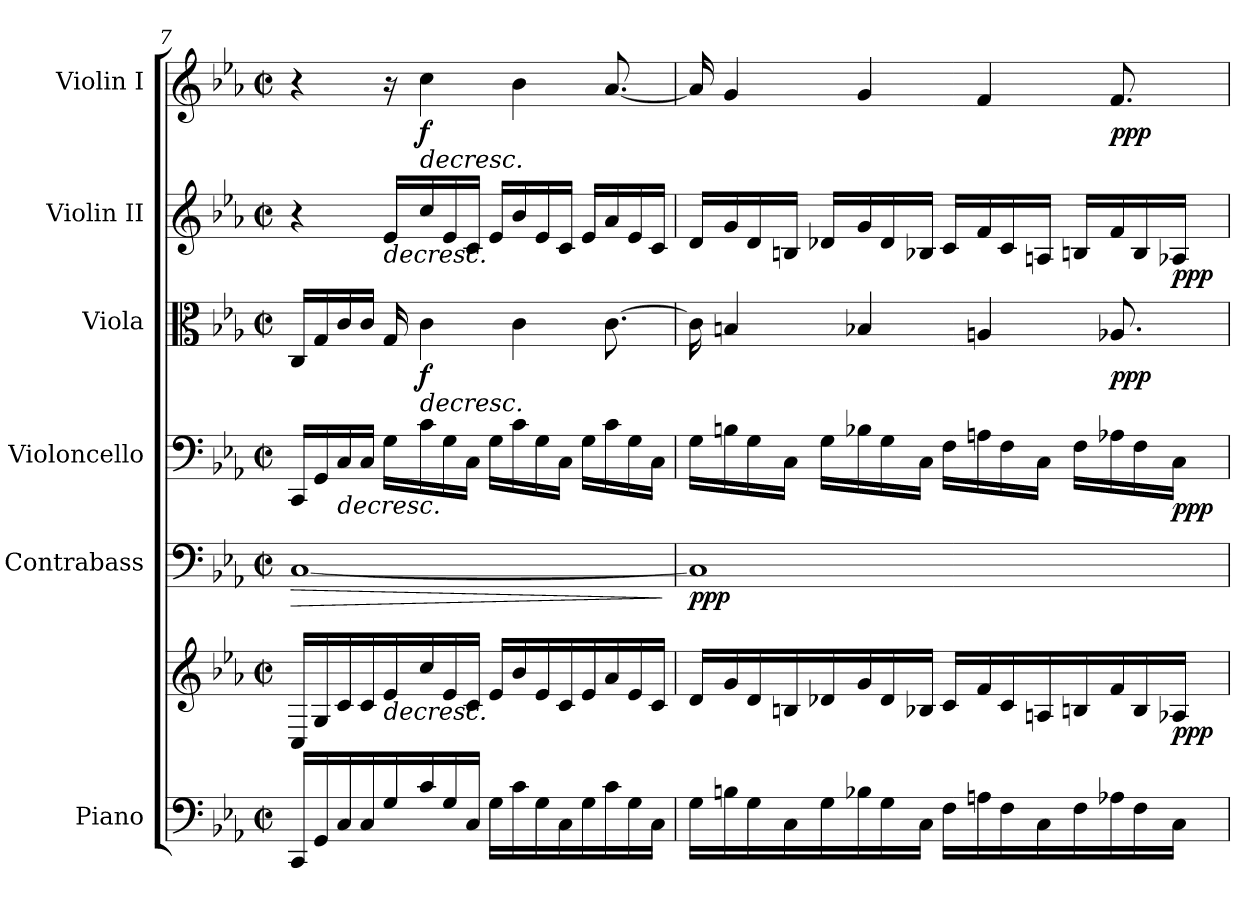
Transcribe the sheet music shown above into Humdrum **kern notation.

**kern	**kern	**dynam	**kern	**dynam	**kern	**dynam	**kern	**dynam	**kern	**dynam	**kern	**dynam
*part6	*part6	*part6	*part5	*part5	*part4	*part4	*part3	*part3	*part2	*part2	*part1	*part1
*staff7	*staff6	*staff6/7	*staff5	*staff5	*staff4	*staff4	*staff3	*staff3	*staff2	*staff2	*staff1	*staff1
*I"Piano	*	*	*I"Contrabass	*	*I"Violoncello	*	*I"Viola	*	*I"Violin II	*	*I"Violin I	*
*I'Pno.	*	*	*I'Cb.	*	*I'Vc.	*	*I'Vla.	*	*I'Vln. II	*	*I'Vln. I	*
!!LO:PB:g=z
*clefF4	*clefG2	*	*clefF4	*	*clefF4	*	*clefC3	*	*clefG2	*	*clefG2	*
*	*	*	*ITrd7c12	*	*	*	*	*	*	*	*	*
*k[b-e-a-]	*k[b-e-a-]	*	*k[b-e-a-]	*	*k[b-e-a-]	*	*k[b-e-a-]	*	*k[b-e-a-]	*	*k[b-e-a-]	*
*M2/2	*M2/2	*	*M2/2	*	*M2/2	*	*M2/2	*	*M2/2	*	*M2/2	*
*met(c|)	*met(c|)	*	*met(c|)	*	*met(c|)	*	*met(c|)	*	*met(c|)	*	*met(c|)	*
=7	=7	=7	=7	=7	=7	=7	=7	=7	=7	=7	=7	=7
!	!	!	!	!LO:HP:b	!	!	!	!	!	!	!	!
16CC/LL	16C/LL	.	[1CC	>	16CC/LL	.	16C/LL	.	4r	.	4r	.
16GG/	16G/	.	.	.	16GG/	.	16G/	.	.	.	.	.
!	!	!	!	!	!	!LO:HP:b	!	!	!	!	!	!
16C/	16c/	.	.	.	16C/	>	16c/	.	.	.	.	.
16C/	16c/	.	.	.	16C/JJ	.	16c/JJ	.	.	.	.	.
!	!	!LO:HP:b	!	!	!	!	!	!	!	!LO:HP:b	!	!
16G/	16e-/	>	.	.	16G\LL	.	16G/	.	16e-/LL	>	16r	.
!	!	!	!	!	!	!	!	!LO:HP:b	!	!	!	!LO:HP:b
!	!	!	!	!	!	!	!	!LO:DY:n=1:b	!	!	!	!LO:DY:n=1:b
16c/	16cc/	.	.	.	16c\	.	4c\	> f	16cc/	.	4cc\	> f
16G/	16e-/	.	.	.	16G\	.	.	.	16e-/	.	.	.
16C/JJ	16c/JJ	.	.	.	16C\JJ	.	.	.	16c/JJ	.	.	.
16G\LL	16e-/LL	.	.	.	16G\LL	.	.	.	16e-/LL	.	.	.
16c\	16b-/	.	.	.	16c\	.	4c\	.	16b-/	.	4b-\	.
16G\	16e-/	.	.	.	16G\	.	.	.	16e-/	.	.	.
16C\	16c/	.	.	.	16C\JJ	.	.	.	16c/JJ	.	.	.
16G\	16e-/	.	.	.	16G\LL	.	.	.	16e-/LL	.	.	.
16c\	16a-/	.	.	.	16c\	.	[8.c\	.	16a-/	.	[8.a-/	.
16G\	16e-/	.	.	.	16G\	.	.	.	16e-/	.	.	.
16C\JJ	16c/JJ	.	.	.	16C\JJ	.	.	.	16c/JJ	.	.	.
.	.	.	.	]	.	.	.	.	.	.	.	.
=8	=8	=8	=8	=8	=8	=8	=8	=8	=8	=8	=8	=8
!	!	!	!	!LO:DY:b	!	!	!	!	!	!	!	!
16G\LL	16d/LL	.	1CC]	ppp	16G\LL	.	16c\]	.	16d/LL	.	16a-/]	.
16Bn\	16g/	.	.	.	16Bn\	.	4Bn/	.	16g/	.	4g/	.
16G\	16d/	.	.	.	16G\	.	.	.	16d/	.	.	.
16C\	16Bn/	.	.	.	16C\JJ	.	.	.	16Bn/JJ	.	.	.
16G\	16d-X/	.	.	.	16G\LL	.	.	.	16d-X/LL	.	.	.
16B-X\	16g/	.	.	.	16B-X\	.	4B-X/	.	16g/	.	4g/	.
16G\	16d-/	.	.	.	16G\	.	.	.	16d-/	.	.	.
16C\JJ	16B-X/JJ	.	.	.	16C\JJ	.	.	.	16B-X/JJ	.	.	.
16F\LL	16c/LL	.	.	.	16F\LL	.	.	.	16c/LL	.	.	.
16An\	16f/	.	.	.	16An\	.	4An/	.	16f/	.	4f/	.
16F\	16c/	.	.	.	16F\	.	.	.	16c/	.	.	.
16C\	16An/	.	.	.	16C\JJ	.	.	.	16An/JJ	.	.	.
16F\	16Bn/	.	.	.	16F\LL	.	.	.	16Bn/LL	.	.	.
!	!	!	!	!	!	!	!	!LO:DY:b	!	!	!	!LO:DY:b
16A-X\	16f/	.	.	.	16A-X\	.	8.A-X/	ppp	16f/	.	8.f/	ppp
16F\	16B/	.	.	.	16F\	.	.	.	16B/	.	.	.
!	!	!LO:DY:b	!	!	!	!LO:DY:b	!	!	!	!LO:DY:b	!	!
16C\JJ	16A-X/JJ	ppp	.	.	16C\JJ	ppp	.	.	16A-X/JJ	ppp	.	.
.	.	]	.	.	.	]	.	]	.	]	.	]
=	=	=	=	=	=	=	=	=	=	=	=	=
*-	*-	*-	*-	*-	*-	*-	*-	*-	*-	*-	*-	*-
